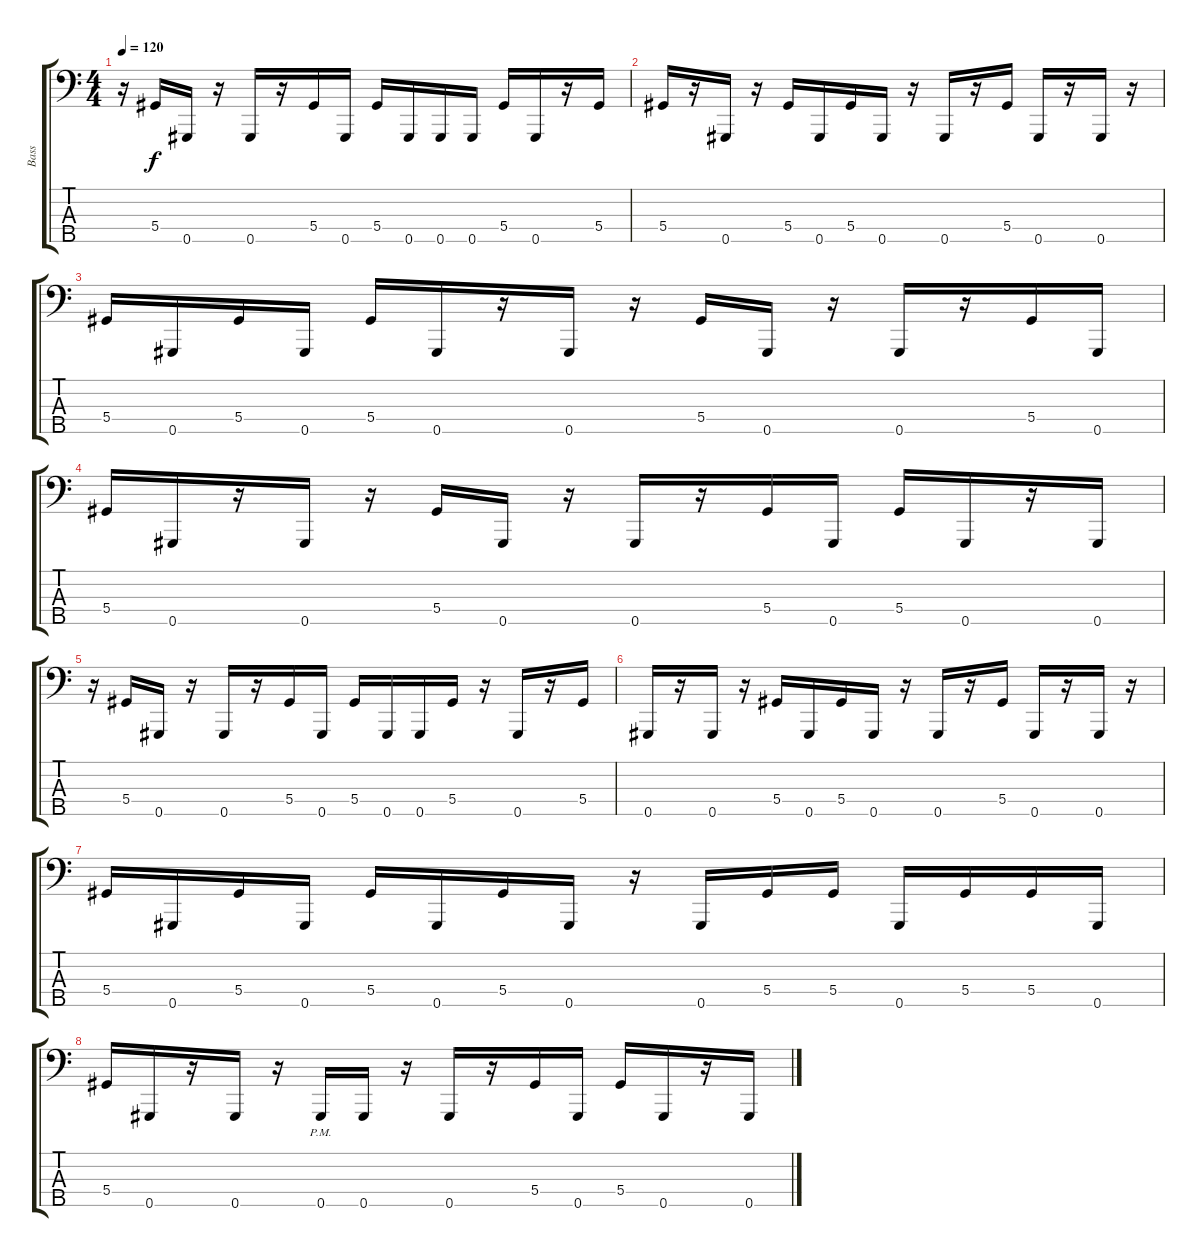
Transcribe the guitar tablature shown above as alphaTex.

\track ("Bass" "Bass") {instrument electricbasspick}
\staff {score tabs}
\tuning (Gb2 Db2 Ab1 Eb1 Ab0) {hide}
\ts (4 4)
\tempo 120
\clef f4
\ks c
r.16{dy f} 5.4.16 0.5.16 r.16 0.5.16 r.16 5.4.16 0.5.16 5.4.16 0.5.16 0.5.16 0.5.16 5.4.16 0.5.16 r.16 5.4.16 |
5.4.16 r.16 0.5.16 r.16 5.4.16 0.5.16 5.4.16 0.5.16 r.16 0.5.16 r.16 5.4.16 0.5.16 r.16 0.5.16 r.16 |
5.4.16 0.5.16 5.4.16 0.5.16 5.4.16 0.5.16 r.16 0.5.16 r.16 5.4.16 0.5.16 r.16 0.5.16 r.16 5.4.16 0.5.16 |
5.4.16 0.5.16 r.16 0.5.16 r.16 5.4.16 0.5.16 r.16 0.5.16 r.16 5.4.16 0.5.16 5.4.16 0.5.16 r.16 0.5.16 |
r.16 5.4.16 0.5.16 r.16 0.5.16 r.16 5.4.16 0.5.16 5.4.16 0.5.16 0.5.16 5.4.16 r.16 0.5.16 r.16 5.4.16 |
0.5.16 r.16 0.5.16 r.16 5.4.16 0.5.16 5.4.16 0.5.16 r.16 0.5.16 r.16 5.4.16 0.5.16 r.16 0.5.16 r.16 |
5.4.16 0.5.16 5.4.16 0.5.16 5.4.16 0.5.16 5.4.16 0.5.16 r.16 0.5.16 5.4.16 5.4.16 0.5.16 5.4.16 5.4.16 0.5.16 |
5.4.16 0.5.16 r.16 0.5.16 r.16 0.5{pm}.16 0.5.16 r.16 0.5.16 r.16 5.4.16 0.5.16 5.4.16 0.5.16 r.16 0.5.16
